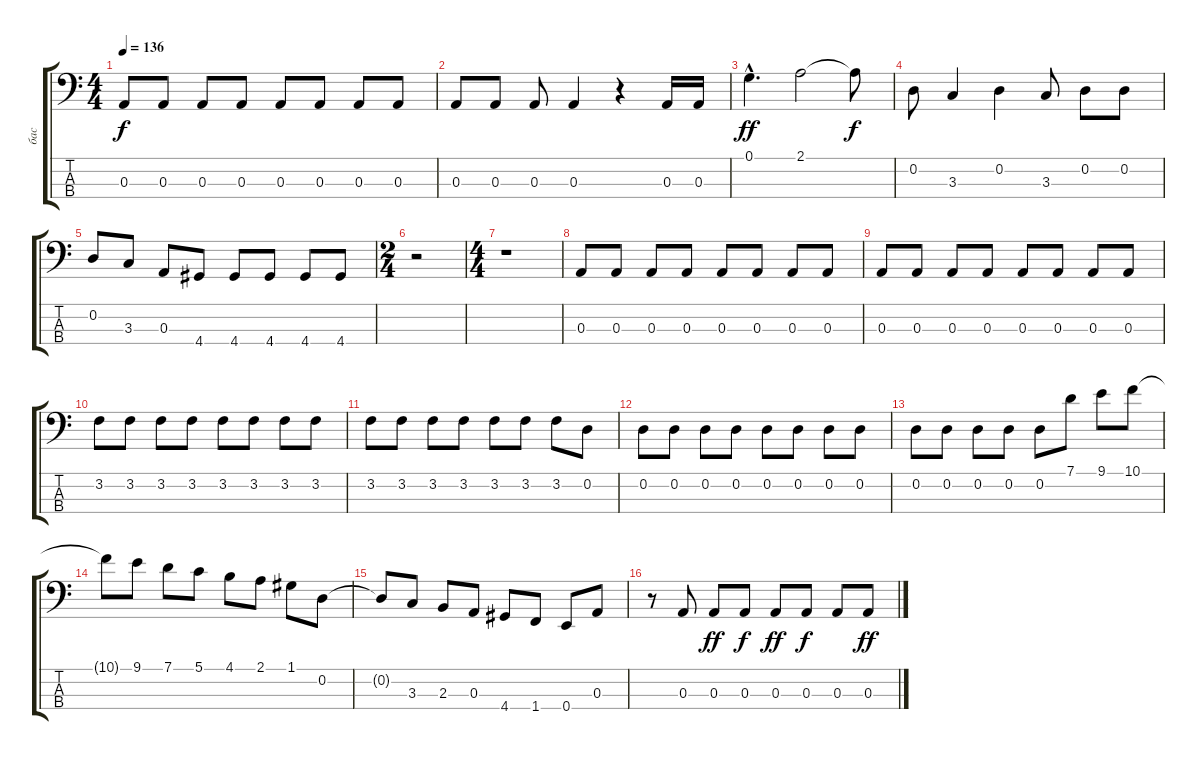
\track ("бас" "бас") {instrument electricbassfinger}
\staff {score tabs}
\tuning (G2 D2 A1 E1) {hide}
\ts (4 4)
\tempo 136
\clef f4
\ks c
0.3.8{dy f} 0.3.8 0.3.8 0.3.8 0.3.8 0.3.8 0.3.8 0.3.8 |
0.3.8 0.3.8 0.3.8 0.3.4 r.4 0.3.16 0.3.16 |
0.1{hac}.4{d dy ff} 2.1.2 2.1{t}.8{dy f} |
0.2.8 3.3.4 0.2.4 3.3.8 0.2.8 0.2.8 |
0.2.8 3.3.8 0.3.8 4.4.8 4.4.8 4.4.8 4.4.8 4.4.8 |
\ts (2 4)
r.2 |
\ts (4 4)
r.1 |
0.3.8 0.3.8 0.3.8 0.3.8 0.3.8 0.3.8 0.3.8 0.3.8 |
0.3.8 0.3.8 0.3.8 0.3.8 0.3.8 0.3.8 0.3.8 0.3.8 |
3.2.8 3.2.8 3.2.8 3.2.8 3.2.8 3.2.8 3.2.8 3.2.8 |
3.2.8 3.2.8 3.2.8 3.2.8 3.2.8 3.2.8 3.2.8 0.2.8 |
0.2.8 0.2.8 0.2.8 0.2.8 0.2.8 0.2.8 0.2.8 0.2.8 |
0.2.8 0.2.8 0.2.8 0.2.8 0.2.8 7.1.8 9.1.8 10.1.8 |
10.1{t}.8 9.1.8 7.1.8 5.1.8 4.1.8 2.1.8 1.1.8 0.2.8 |
0.2{t}.8 3.3.8 2.3.8 0.3.8 4.4.8 1.4.8 0.4.8 0.3.8 |
r.8 0.3.8 0.3.8{dy ff} 0.3.8{dy f} 0.3.8{dy ff} 0.3.8{dy f} 0.3.8 0.3.8{dy ff}
